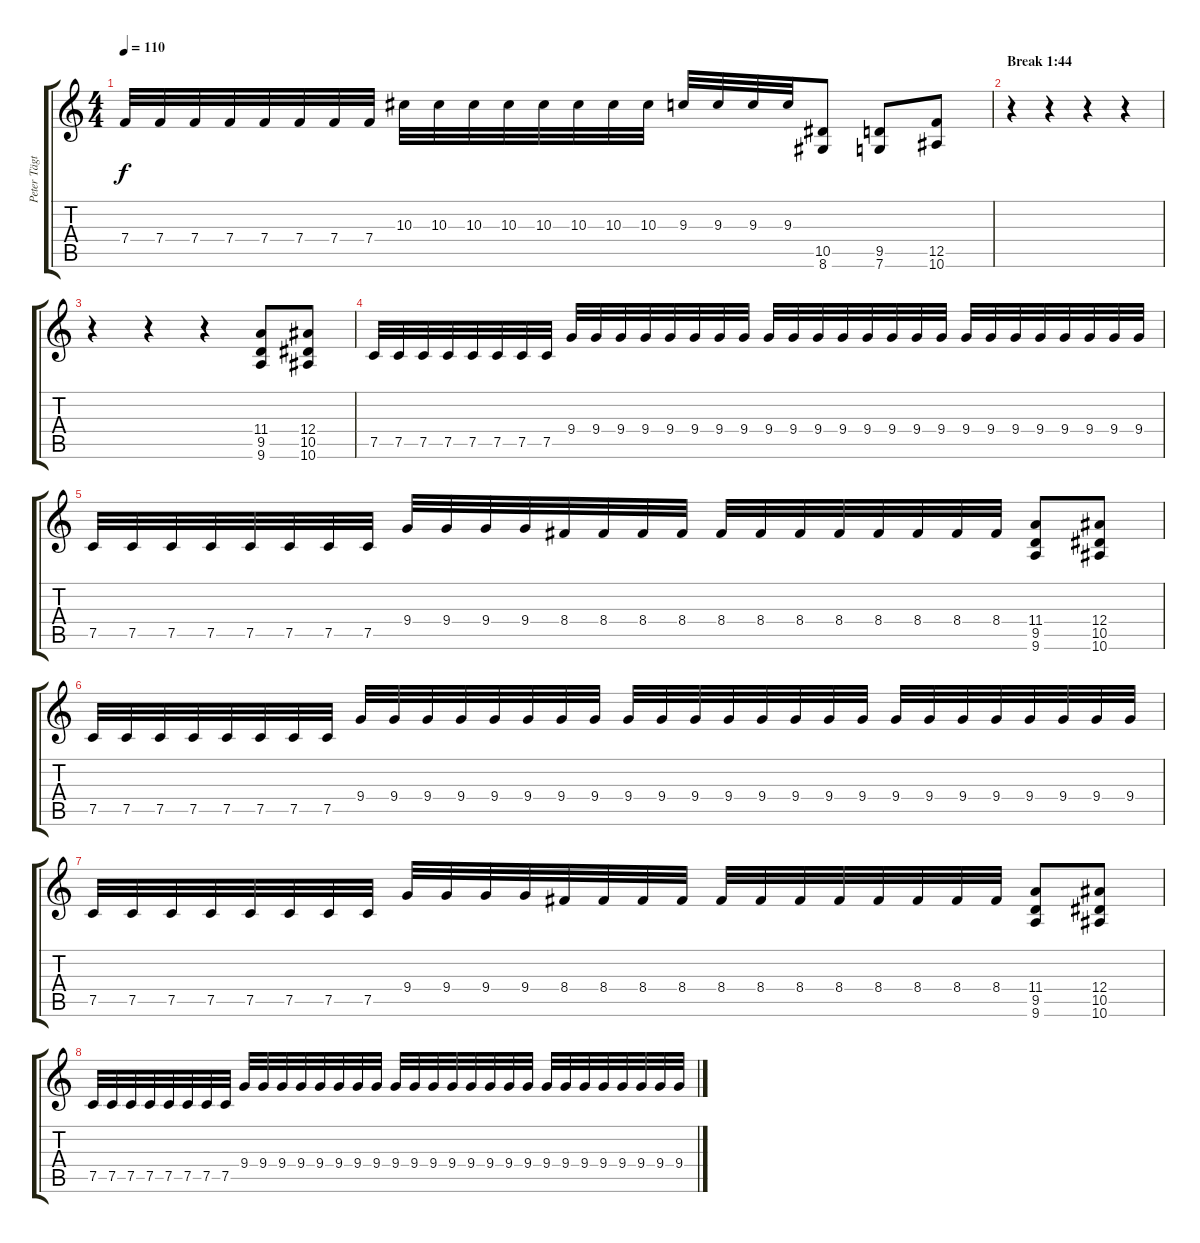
\track ("Peter Tägtgren (Rhythm)" "Peter Tägt") {instrument distortionguitar}
\staff {score tabs}
\tuning (C4 G3 Eb3 Bb2 F2 C2) {hide}
\ts (4 4)
\tempo 110
\clef g2
\ks c
7.4.32{dy f} 7.4.32 7.4.32 7.4.32 7.4.32 7.4.32 7.4.32 7.4.32 10.3.32 10.3.32 10.3.32 10.3.32 10.3.32 10.3.32 10.3.32 10.3.32 9.3.32 9.3.32 9.3.32 9.3.32 (10.5 8.6).8 (9.5 7.6).8 (12.5 10.6).8 |
\section ("" "Break 1:44")
r.4 r.4 r.4 r.4 |
r.4 r.4 r.4 (11.4 9.5 9.6).8 (12.4 10.5 10.6).8 |
7.5.32 7.5.32 7.5.32 7.5.32 7.5.32 7.5.32 7.5.32 7.5.32 9.4.32 9.4.32 9.4.32 9.4.32 9.4.32 9.4.32 9.4.32 9.4.32 9.4.32 9.4.32 9.4.32 9.4.32 9.4.32 9.4.32 9.4.32 9.4.32 9.4.32 9.4.32 9.4.32 9.4.32 9.4.32 9.4.32 9.4.32 9.4.32 |
7.5.32 7.5.32 7.5.32 7.5.32 7.5.32 7.5.32 7.5.32 7.5.32 9.4.32 9.4.32 9.4.32 9.4.32 8.4.32 8.4.32 8.4.32 8.4.32 8.4.32 8.4.32 8.4.32 8.4.32 8.4.32 8.4.32 8.4.32 8.4.32 (11.4 9.5 9.6).8 (12.4 10.5 10.6).8 |
7.5.32 7.5.32 7.5.32 7.5.32 7.5.32 7.5.32 7.5.32 7.5.32 9.4.32 9.4.32 9.4.32 9.4.32 9.4.32 9.4.32 9.4.32 9.4.32 9.4.32 9.4.32 9.4.32 9.4.32 9.4.32 9.4.32 9.4.32 9.4.32 9.4.32 9.4.32 9.4.32 9.4.32 9.4.32 9.4.32 9.4.32 9.4.32 |
7.5.32 7.5.32 7.5.32 7.5.32 7.5.32 7.5.32 7.5.32 7.5.32 9.4.32 9.4.32 9.4.32 9.4.32 8.4.32 8.4.32 8.4.32 8.4.32 8.4.32 8.4.32 8.4.32 8.4.32 8.4.32 8.4.32 8.4.32 8.4.32 (11.4 9.5 9.6).8 (12.4 10.5 10.6).8 |
7.5.32 7.5.32 7.5.32 7.5.32 7.5.32 7.5.32 7.5.32 7.5.32 9.4.32 9.4.32 9.4.32 9.4.32 9.4.32 9.4.32 9.4.32 9.4.32 9.4.32 9.4.32 9.4.32 9.4.32 9.4.32 9.4.32 9.4.32 9.4.32 9.4.32 9.4.32 9.4.32 9.4.32 9.4.32 9.4.32 9.4.32 9.4.32
